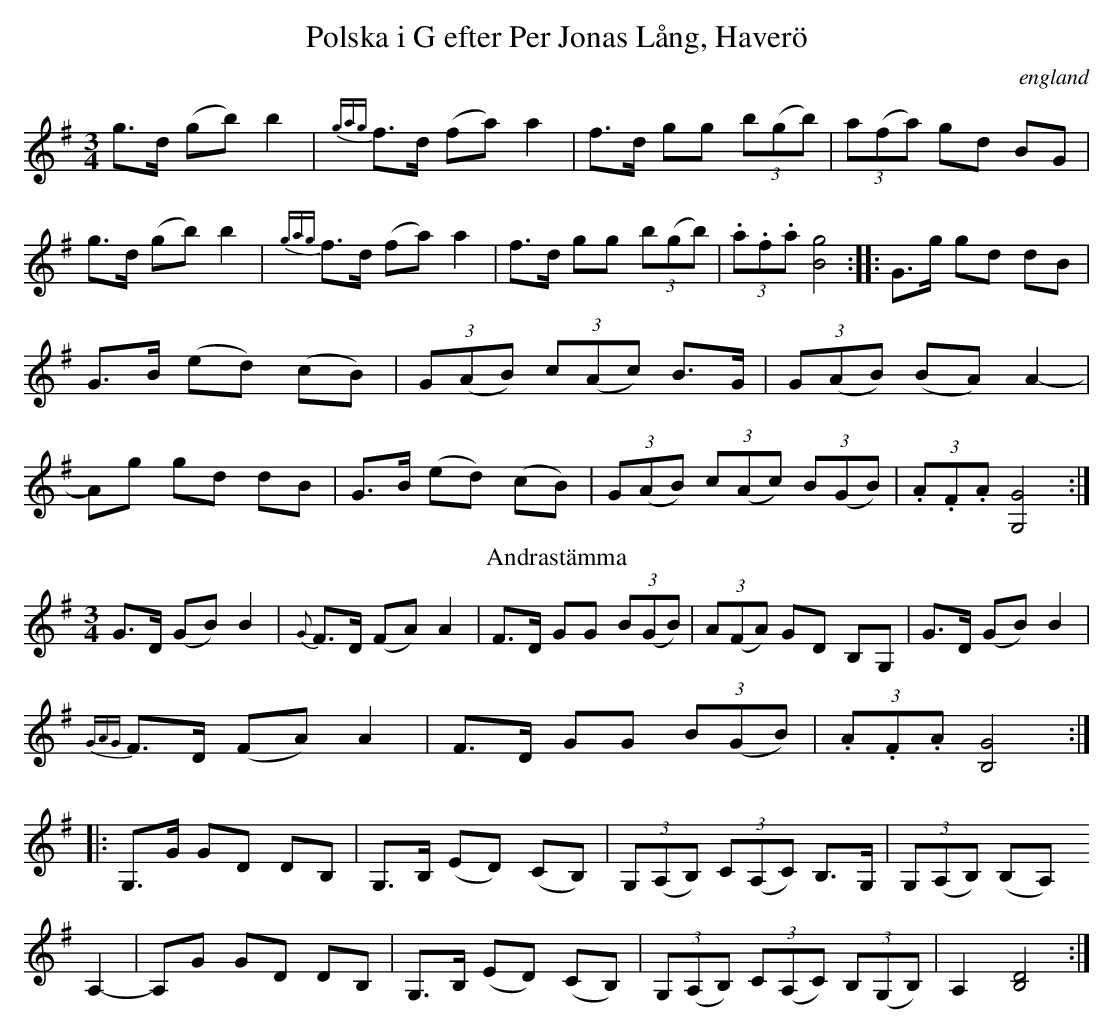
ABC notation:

X:1
T:Polska i G efter Per Jonas Lång, Haverö
O:england
M:3/4
L:1/8
K:G
g>d (gb) b2|{gag}f>d (fa) a2|f>d gg (3b(gb)|(3a(fa) gd BG|\
g>d (gb) b2|{gag}f>d (fa) a2|f>d gg (3b(gb)|(3.a.f.a [B4g4]:||:\
G>g gd dB|G>B (ed) (cB)|(3G(AB) (3c(Ac) B>G|(3G(AB) (BA) A2-|\
Ag gd dB|G>B (ed) (cB)|(3G(AB) (3c(Ac) (3B(GB)|(3.A.F.A [G,4G4]:|]
T:Andrastämma
G>D (GB) B2|{G}F>D (FA) A2|F>D GG (3B(GB)|(3A(FA) GD B,G,|\
G>D (GB) B2|{GAG}F>D (FA) A2|F>D GG (3B(GB)|(3.A.F.A [B,4G4]:||:\
G,>G GD DB,|G,>B, (ED) (CB,)|(3G,(A,B,) (3C(A,C) B,>G,|(3G,(A,B,) (B,A,)
A,2-|\
A,G GD DB,|G,>B, (ED) (CB,)|(3G,(A,B,) (3C(A,C) (3B,(G,B,)|A,2 [B,4D4]:|
]
